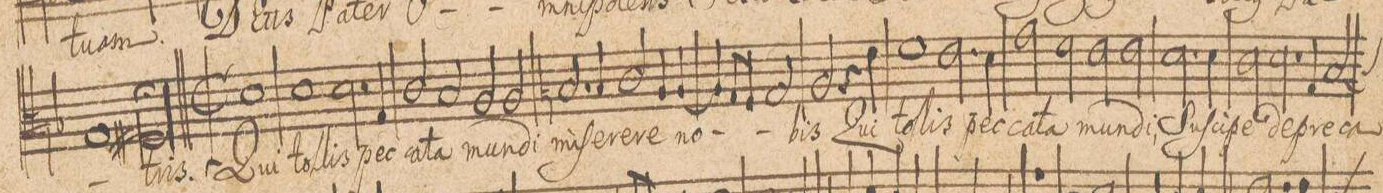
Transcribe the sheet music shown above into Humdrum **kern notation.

**kern	**text
*I"[Altus I]	*
*clefC3	*
*k[b-]	*
*M2/1	*
1G/	.
=29-	=29-
00F#X/;	-tris.
=30||-	=30||-
*M2/1	*
1d\	Qui
1d\	tol-
=31-	=31-
2.d\	-lis
4G/	pec-
2c/	-ca-
2B-/	-ta
=32-	=32-
2A/	mun-
2A/	-di
2.Bn/	mi-
4B/	-ſe-
=33-	=33-
2c/	-re-
4A/	-re
[4A/	no-
4A/]	.
8G/L	.
8F/J	.
2G/	.
=34-	=34-
2A/	-bis
4r	.
4e\	Qui
1f\	tol-
=35-	=35-
2.e\	-lis
4d\	pec-
2g\	-ca-
2f\	-ta
=36-	=36-
2e\	mun-
2e\	-di,
2.d\	Suſ-
4d\	-ci-
=37-	=37-
2c\	-pe
2.d\	de-
4G/	-pre-
*custos:B-	*
[2B-/	-ca-
*-	*-
